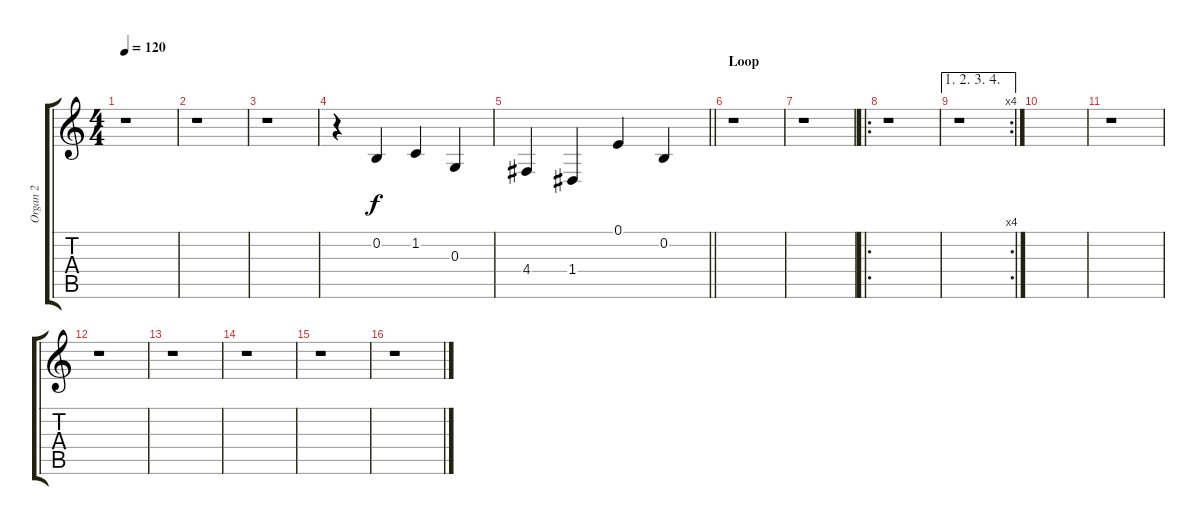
\track ("Organ 2" "Organ 2") {instrument churchorgan}
\staff {score tabs}
\tuning (E4 B3 G3 D3 A2 E2) {hide}
\ts (4 4)
\tempo 120
\clef g2
\ks c
r.1{dy f} |
r.1 |
r.1 |
r.4 0.2.4 1.2.4 0.3.4 |
\barLineRight lightlight
4.4.4 1.4.4 0.1.4 0.2.4 |
\section ("" "Loop")
r.1 |
r.1 |
\ro
r.1 |
\ae (1 2 3 4)
\rc 4
r.1 |
|
r.1 |
r.1 |
r.1 |
r.1 |
r.1 |
r.1
